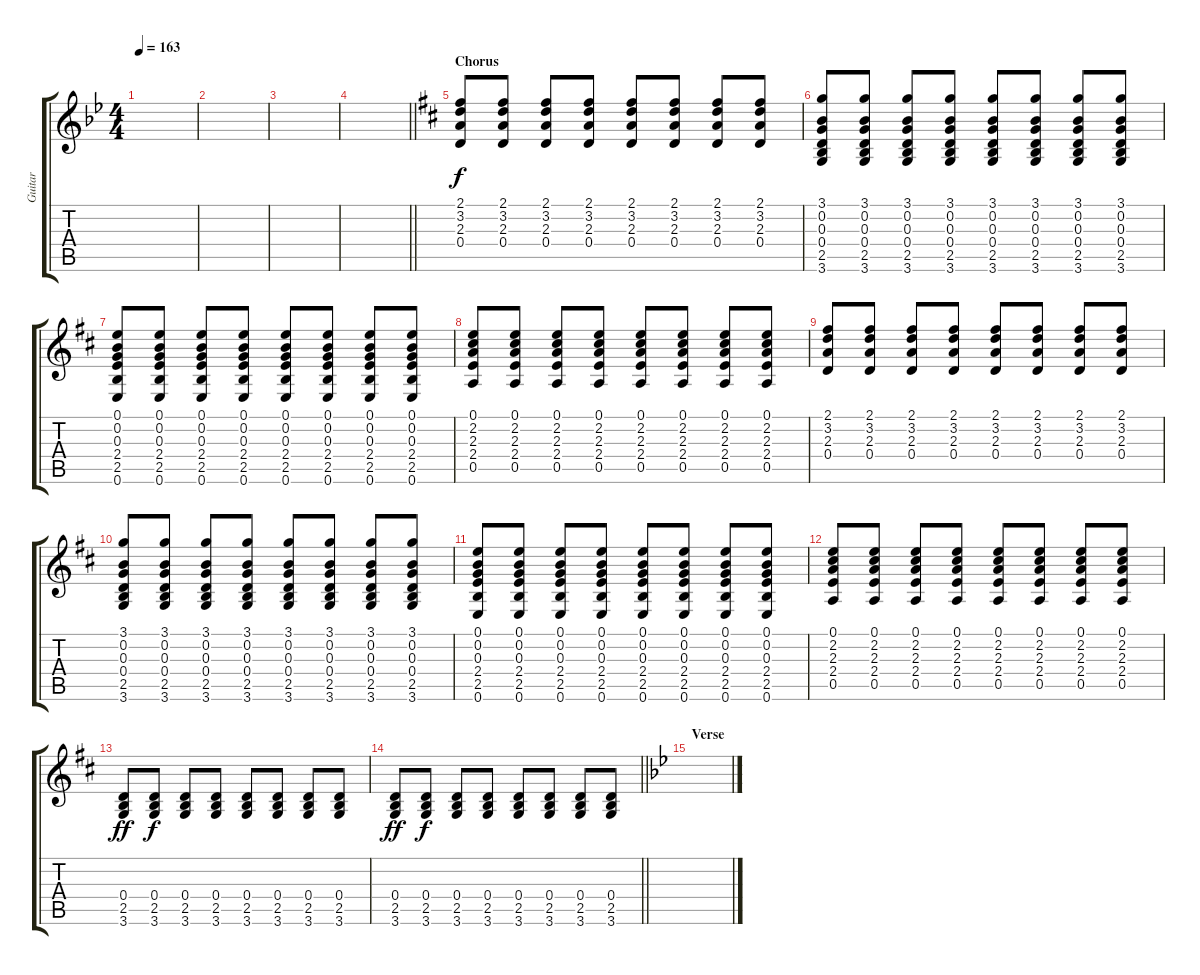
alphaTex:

\track ("Guitar" "Guitar") {instrument electricguitarclean}
\staff {score tabs}
\tuning (E4 B3 G3 D3 A2 E2) {hide}
\ts (4 4)
\tempo 163
\clef g2
\ks bb
|
|
|
\barLineRight lightlight
|
\section ("" "Chorus")
\ks d
(2.1 3.2 2.3 0.4).8 (2.1 3.2 2.3 0.4).8 (2.1 3.2 2.3 0.4).8 (2.1 3.2 2.3 0.4).8 (2.1 3.2 2.3 0.4).8 (2.1 3.2 2.3 0.4).8 (2.1 3.2 2.3 0.4).8 (2.1 3.2 2.3 0.4).8 |
(3.1 0.2 0.3 0.4 2.5 3.6).8 (3.1 0.2 0.3 0.4 2.5 3.6).8 (3.1 0.2 0.3 0.4 2.5 3.6).8 (3.1 0.2 0.3 0.4 2.5 3.6).8 (3.1 0.2 0.3 0.4 2.5 3.6).8 (3.1 0.2 0.3 0.4 2.5 3.6).8 (3.1 0.2 0.3 0.4 2.5 3.6).8 (3.1 0.2 0.3 0.4 2.5 3.6).8 |
(0.1 0.2 0.3 2.4 2.5 0.6).8 (0.1 0.2 0.3 2.4 2.5 0.6).8 (0.1 0.2 0.3 2.4 2.5 0.6).8 (0.1 0.2 0.3 2.4 2.5 0.6).8 (0.1 0.2 0.3 2.4 2.5 0.6).8 (0.1 0.2 0.3 2.4 2.5 0.6).8 (0.1 0.2 0.3 2.4 2.5 0.6).8 (0.1 0.2 0.3 2.4 2.5 0.6).8 |
(0.1 2.2 2.3 2.4 0.5).8 (0.1 2.2 2.3 2.4 0.5).8 (0.1 2.2 2.3 2.4 0.5).8 (0.1 2.2 2.3 2.4 0.5).8 (0.1 2.2 2.3 2.4 0.5).8 (0.1 2.2 2.3 2.4 0.5).8 (0.1 2.2 2.3 2.4 0.5).8 (0.1 2.2 2.3 2.4 0.5).8 |
(2.1 3.2 2.3 0.4).8 (2.1 3.2 2.3 0.4).8 (2.1 3.2 2.3 0.4).8 (2.1 3.2 2.3 0.4).8 (2.1 3.2 2.3 0.4).8 (2.1 3.2 2.3 0.4).8 (2.1 3.2 2.3 0.4).8 (2.1 3.2 2.3 0.4).8 |
(3.1 0.2 0.3 0.4 2.5 3.6).8 (3.1 0.2 0.3 0.4 2.5 3.6).8 (3.1 0.2 0.3 0.4 2.5 3.6).8 (3.1 0.2 0.3 0.4 2.5 3.6).8 (3.1 0.2 0.3 0.4 2.5 3.6).8 (3.1 0.2 0.3 0.4 2.5 3.6).8 (3.1 0.2 0.3 0.4 2.5 3.6).8 (3.1 0.2 0.3 0.4 2.5 3.6).8 |
(0.1 0.2 0.3 2.4 2.5 0.6).8 (0.1 0.2 0.3 2.4 2.5 0.6).8 (0.1 0.2 0.3 2.4 2.5 0.6).8 (0.1 0.2 0.3 2.4 2.5 0.6).8 (0.1 0.2 0.3 2.4 2.5 0.6).8 (0.1 0.2 0.3 2.4 2.5 0.6).8 (0.1 0.2 0.3 2.4 2.5 0.6).8 (0.1 0.2 0.3 2.4 2.5 0.6).8 |
(0.1 2.2 2.3 2.4 0.5).8 (0.1 2.2 2.3 2.4 0.5).8 (0.1 2.2 2.3 2.4 0.5).8 (0.1 2.2 2.3 2.4 0.5).8 (0.1 2.2 2.3 2.4 0.5).8 (0.1 2.2 2.3 2.4 0.5).8 (0.1 2.2 2.3 2.4 0.5).8 (0.1 2.2 2.3 2.4 0.5).8 |
(0.4 2.5 3.6).8{dy ff} (0.4 2.5 3.6).8{dy f} (0.4 2.5 3.6).8 (0.4 2.5 3.6).8 (0.4 2.5 3.6).8 (0.4 2.5 3.6).8 (0.4 2.5 3.6).8 (0.4 2.5 3.6).8 |
\barLineRight lightlight
(0.4 2.5 3.6).8{dy ff} (0.4 2.5 3.6).8{dy f} (0.4 2.5 3.6).8 (0.4 2.5 3.6).8 (0.4 2.5 3.6).8 (0.4 2.5 3.6).8 (0.4 2.5 3.6).8 (0.4 2.5 3.6).8 |
\section ("" "Verse")
\ks bb
